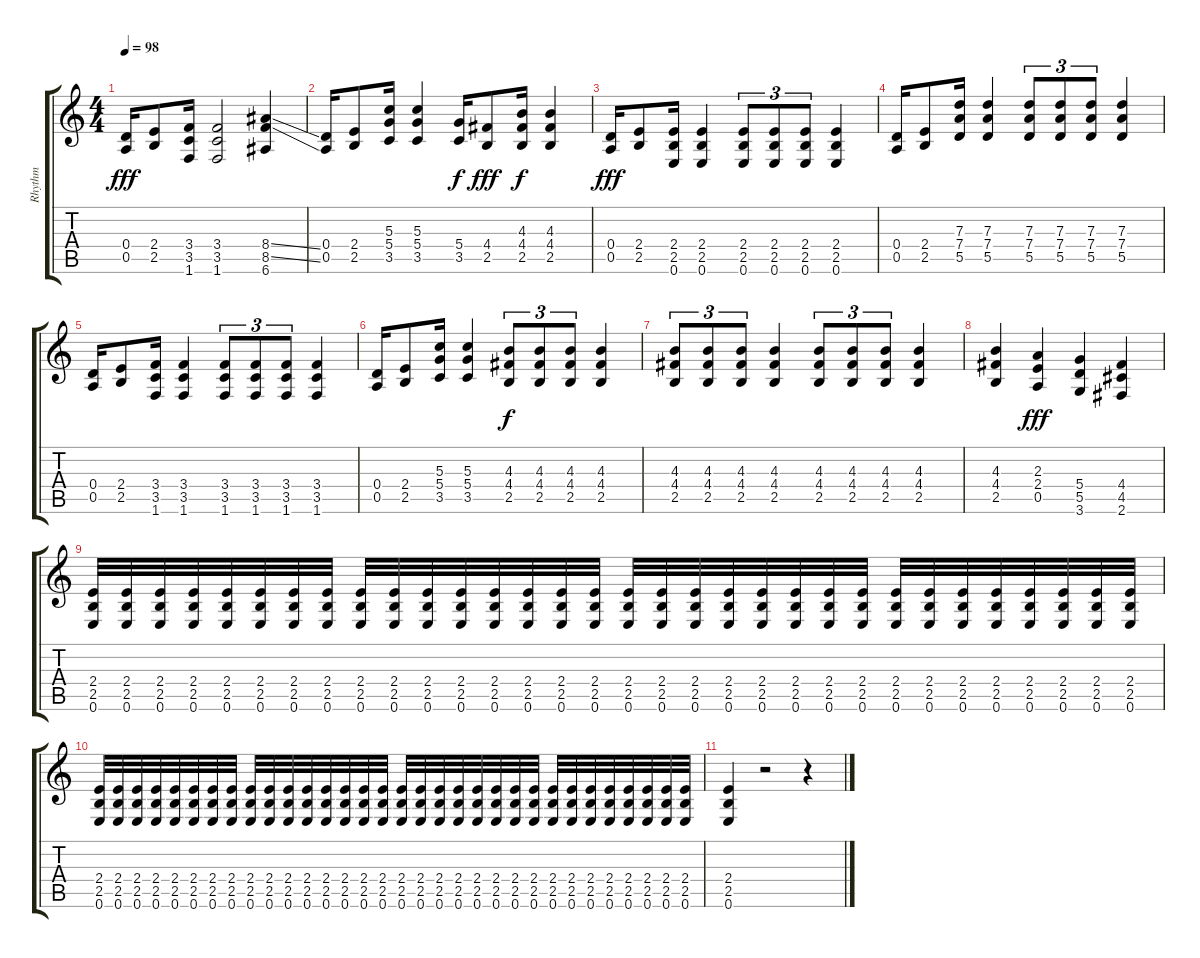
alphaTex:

\track ("Rhythm" "Rhythm") {instrument electricguitarclean}
\staff {score tabs}
\tuning (E4 B3 G3 D3 A2 E2) {hide}
\ts (4 4)
\tempo 98
\clef g2
\ks c
(0.4 0.5).16{dy fff} (2.4 2.5).8 (3.4 3.5 1.6).16 (3.4 3.5 1.6).2 (8.4{ss} 8.5{ss} 6.6).4 |
(0.4 0.5).16 (2.4 2.5).8 (5.3 5.4 3.5).16 (5.3 5.4 3.5).4 (5.4 3.5).16{dy f} (4.4 2.5).8{dy fff} (4.3 4.4 2.5).16{dy f} (4.3 4.4 2.5).4 |
(0.4 0.5).16{dy fff} (2.4 2.5).8 (2.4 2.5 0.6).16 (2.4 2.5 0.6).4 (2.4 2.5 0.6).8{tu (3 2)} (2.4 2.5 0.6).8{tu (3 2)} (2.4 2.5 0.6).8{tu (3 2)} (2.4 2.5 0.6).4 |
(0.4 0.5).16 (2.4 2.5).8 (7.3 7.4 5.5).16 (7.3 7.4 5.5).4 (7.3 7.4 5.5).8{tu (3 2)} (7.3 7.4 5.5).8{tu (3 2)} (7.3 7.4 5.5).8{tu (3 2)} (7.3 7.4 5.5).4 |
(0.4 0.5).16 (2.4 2.5).8 (3.4 3.5 1.6).16 (3.4 3.5 1.6).4 (3.4 3.5 1.6).8{tu (3 2)} (3.4 3.5 1.6).8{tu (3 2)} (3.4 3.5 1.6).8{tu (3 2)} (3.4 3.5 1.6).4 |
(0.4 0.5).16 (2.4 2.5).8 (5.3 5.4 3.5).16 (5.3 5.4 3.5).4 (4.3 4.4 2.5).8{tu (3 2) dy f} (4.3 4.4 2.5).8{tu (3 2)} (4.3 4.4 2.5).8{tu (3 2)} (4.3 4.4 2.5).4 |
(4.3 4.4 2.5).8{tu (3 2)} (4.3 4.4 2.5).8{tu (3 2)} (4.3 4.4 2.5).8{tu (3 2)} (4.3 4.4 2.5).4 (4.3 4.4 2.5).8{tu (3 2)} (4.3 4.4 2.5).8{tu (3 2)} (4.3 4.4 2.5).8{tu (3 2)} (4.3 4.4 2.5).4 |
(4.3 4.4 2.5).4 (2.3 2.4 0.5).4{dy fff} (5.4 5.5 3.6).4 (4.4 4.5 2.6).4 |
(2.4 2.5 0.6).32 (2.4 2.5 0.6).32 (2.4 2.5 0.6).32 (2.4 2.5 0.6).32 (2.4 2.5 0.6).32 (2.4 2.5 0.6).32 (2.4 2.5 0.6).32 (2.4 2.5 0.6).32 (2.4 2.5 0.6).32 (2.4 2.5 0.6).32 (2.4 2.5 0.6).32 (2.4 2.5 0.6).32 (2.4 2.5 0.6).32 (2.4 2.5 0.6).32 (2.4 2.5 0.6).32 (2.4 2.5 0.6).32 (2.4 2.5 0.6).32 (2.4 2.5 0.6).32 (2.4 2.5 0.6).32 (2.4 2.5 0.6).32 (2.4 2.5 0.6).32 (2.4 2.5 0.6).32 (2.4 2.5 0.6).32 (2.4 2.5 0.6).32 (2.4 2.5 0.6).32 (2.4 2.5 0.6).32 (2.4 2.5 0.6).32 (2.4 2.5 0.6).32 (2.4 2.5 0.6).32 (2.4 2.5 0.6).32 (2.4 2.5 0.6).32 (2.4 2.5 0.6).32 |
(2.4 2.5 0.6).32 (2.4 2.5 0.6).32 (2.4 2.5 0.6).32 (2.4 2.5 0.6).32 (2.4 2.5 0.6).32 (2.4 2.5 0.6).32 (2.4 2.5 0.6).32 (2.4 2.5 0.6).32 (2.4 2.5 0.6).32 (2.4 2.5 0.6).32 (2.4 2.5 0.6).32 (2.4 2.5 0.6).32 (2.4 2.5 0.6).32 (2.4 2.5 0.6).32 (2.4 2.5 0.6).32 (2.4 2.5 0.6).32 (2.4 2.5 0.6).32 (2.4 2.5 0.6).32 (2.4 2.5 0.6).32 (2.4 2.5 0.6).32 (2.4 2.5 0.6).32 (2.4 2.5 0.6).32 (2.4 2.5 0.6).32 (2.4 2.5 0.6).32 (2.4 2.5 0.6).32 (2.4 2.5 0.6).32 (2.4 2.5 0.6).32 (2.4 2.5 0.6).32 (2.4 2.5 0.6).32 (2.4 2.5 0.6).32 (2.4 2.5 0.6).32 (2.4 2.5 0.6).32 |
(2.4 2.5 0.6).4 r.2 r.4
